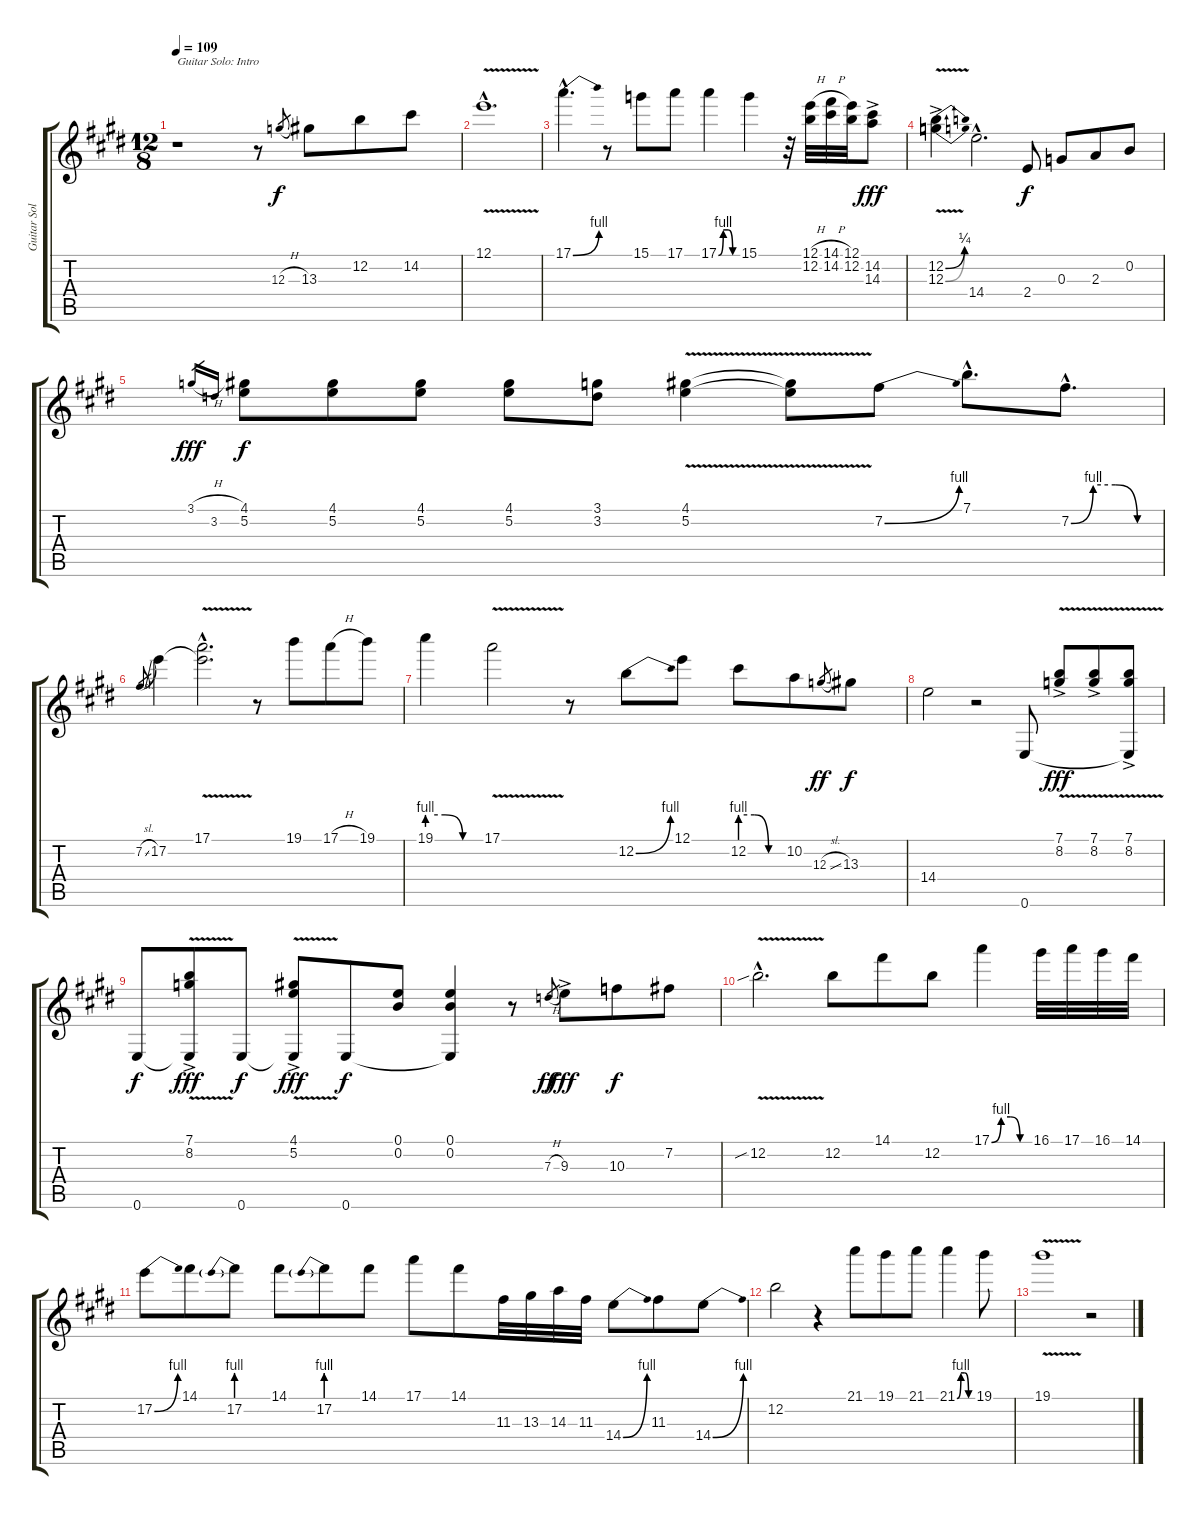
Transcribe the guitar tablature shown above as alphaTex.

\track ("Guitar Solo (dueto)" "Guitar Sol") {instrument electricguitarjazz}
\staff {score tabs}
\tuning (E4 B3 G3 D3 A2 E2) {hide}
\ts (12 8)
\tempo 109
\clef g2
\ks e
r.1{txt "Guitar Solo: Intro" dy f instrument electricguitarjazz} r.8 12.3{h}.8{gr} 13.3.8 12.2.8 14.2.8 |
12.1{v hac}.1{d} |
17.1{be (bend 0 0 60 4) hac}.4{d} r.8 15.1.8 17.1.8 17.1{be (custom 0 0 15 4 30 4 45 0 60 0)}.4 15.1.4 r.32 (12.1{h} 12.2).32 (14.1{h} 14.2).32 (12.1 12.2).32 (14.2{ac} 14.3).8{dy fff} |
(12.2{be (bend 0 0 60 1) v ac} 12.3{be (bend 0 0 60 1)}).4 14.4{hac}.2{d} 2.4.8{dy f} 0.3.8 2.3.8 0.2.8 |
3.1{h}.16{gr dy fff} 3.2.16{gr} (4.1 5.2).8{dy f} (4.1 5.2).8 (4.1 5.2).8 (4.1 5.2).8 (3.1 3.2).8 (4.1{v} 5.2).4 (4.1{t} 5.2{t}).8 7.2{be (bend 0 0 60 4)}.8 7.1{hac}.8{d} 7.2{be (custom 0 0 15 4 30 4 45 0 60 0) hac}.8{d} |
7.2{sl}.8{gr} 17.2.4 (17.1{v hac} 17.2{hac t}).2{d} r.8 19.1.8 17.1{h}.8 19.1.8 |
19.1{be (custom 0 4 20 4 40 0 60 0)}.4 17.1{v}.2 r.8 12.2{be (bend 0 0 60 4)}.8 12.1.8 12.2{be (custom 0 4 20 4 40 0 60 0)}.8 10.2.8 12.3{sl}.8{gr dy ff} 13.3.8{dy f} |
14.4.2 r.2 0.6.8 (7.1{v ac} 8.2).8{dy fff} (7.1{v ac} 8.2).8 (7.1{v ac} 8.2 0.6{t}).8 |
0.6.8{dy f} (7.1{v ac} 8.2 0.6{t}).8{dy fff} 0.6.8{dy f} (4.1{v ac} 5.2 0.6{t}).8{dy fff} 0.6.8{dy f} (0.1 0.2).8 (0.1 0.2 0.6{t}).4 r.8 7.3{h}.8{gr dy ff} 9.3{ac}.8{dy fff} 10.3.8{dy f} 7.2.8 |
12.2{v sib hac}.2{d} 12.2.8 14.1.8 12.2.8 17.1{be (custom 0 0 15 4 30 4 45 0 60 0)}.4 16.1.32 17.1.32 16.1.32 14.1.32 |
17.2{be (bend 0 0 60 4)}.8 14.1.8 17.2{be (prebend 0 4 60 4)}.8 14.1.8 17.2{be (prebend 0 4 60 4)}.8 14.1.8 17.1.8 14.1.8 11.3.32 13.3.32 14.3.32 11.3.32 14.4{be (bend 0 0 60 4)}.8 11.3.8 14.4{be (bend 0 0 60 4)}.8 |
12.2.2 r.4 21.1.8 19.1.8 21.1.8 21.1{be (custom 0 0 15 4 30 4 45 0 60 0)}.4 19.1.8 |
19.1{v}.1 r.2
